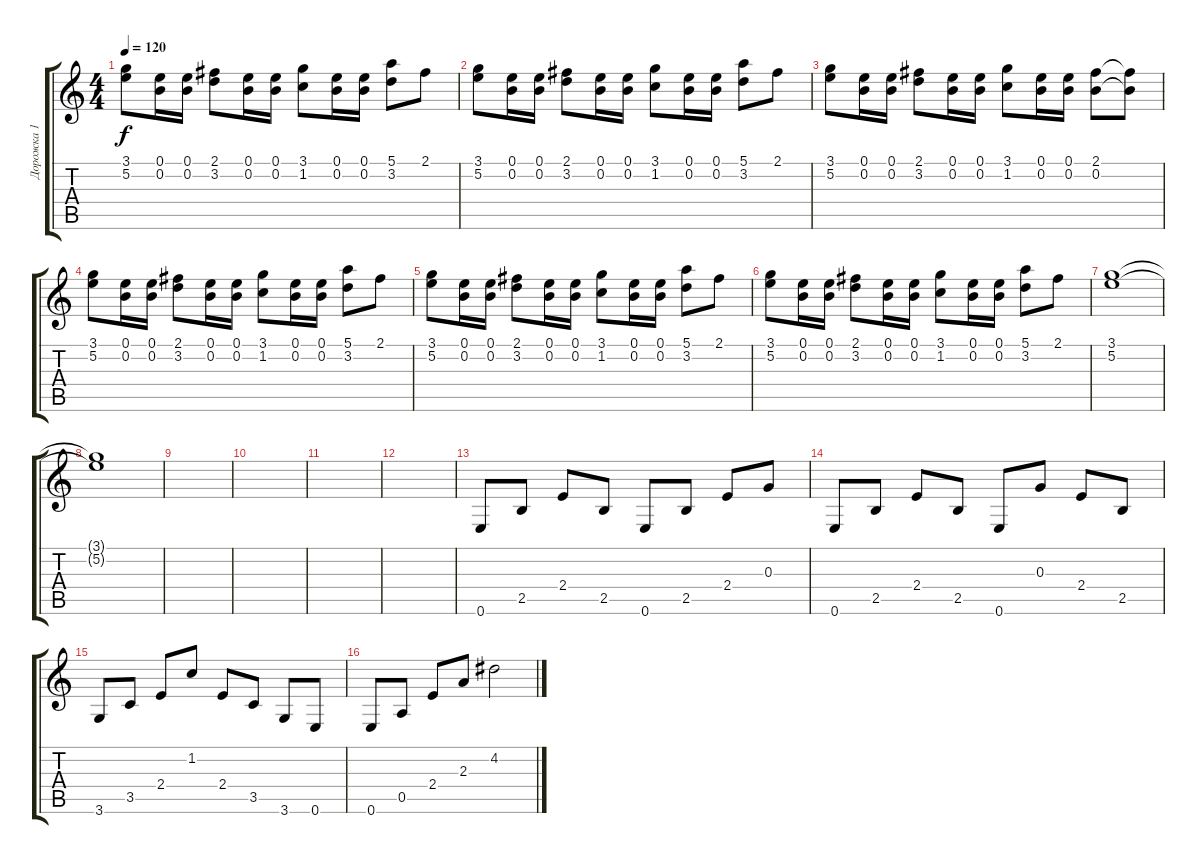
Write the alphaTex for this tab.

\track ("Дорожка 1" "Дорожка 1") {instrument distortionguitar}
\staff {score tabs}
\tuning (E4 B3 G3 D3 A2 E2) {hide}
\ts (4 4)
\tempo 120
\clef g2
\ks c
(3.1 5.2).8{dy f} (0.1 0.2).16 (0.1 0.2).16 (2.1 3.2).8 (0.1 0.2).16 (0.1 0.2).16 (3.1 1.2).8 (0.1 0.2).16 (0.1 0.2).16 (5.1 3.2).8 2.1.8 |
(3.1 5.2).8 (0.1 0.2).16 (0.1 0.2).16 (2.1 3.2).8 (0.1 0.2).16 (0.1 0.2).16 (3.1 1.2).8 (0.1 0.2).16 (0.1 0.2).16 (5.1 3.2).8 2.1.8 |
(3.1 5.2).8 (0.1 0.2).16 (0.1 0.2).16 (2.1 3.2).8 (0.1 0.2).16 (0.1 0.2).16 (3.1 1.2).8 (0.1 0.2).16 (0.1 0.2).16 (2.1 0.2).8 (2.1{t} 0.2{t}).8 |
(3.1 5.2).8 (0.1 0.2).16 (0.1 0.2).16 (2.1 3.2).8 (0.1 0.2).16 (0.1 0.2).16 (3.1 1.2).8 (0.1 0.2).16 (0.1 0.2).16 (5.1 3.2).8 2.1.8 |
(3.1 5.2).8 (0.1 0.2).16 (0.1 0.2).16 (2.1 3.2).8 (0.1 0.2).16 (0.1 0.2).16 (3.1 1.2).8 (0.1 0.2).16 (0.1 0.2).16 (5.1 3.2).8 2.1.8 |
(3.1 5.2).8 (0.1 0.2).16 (0.1 0.2).16 (2.1 3.2).8 (0.1 0.2).16 (0.1 0.2).16 (3.1 1.2).8 (0.1 0.2).16 (0.1 0.2).16 (5.1 3.2).8 2.1.8 |
(3.1 5.2).1 |
(3.1{t} 5.2{t}).1 |
|
|
|
|
0.6.8 2.5.8 2.4.8 2.5.8 0.6.8 2.5.8 2.4.8 0.3.8 |
0.6.8 2.5.8 2.4.8 2.5.8 0.6.8 0.3.8 2.4.8 2.5.8 |
3.6.8 3.5.8 2.4.8 1.2.8 2.4.8 3.5.8 3.6.8 0.6.8 |
0.6.8 0.5.8 2.4.8 2.3.8 4.2.2
